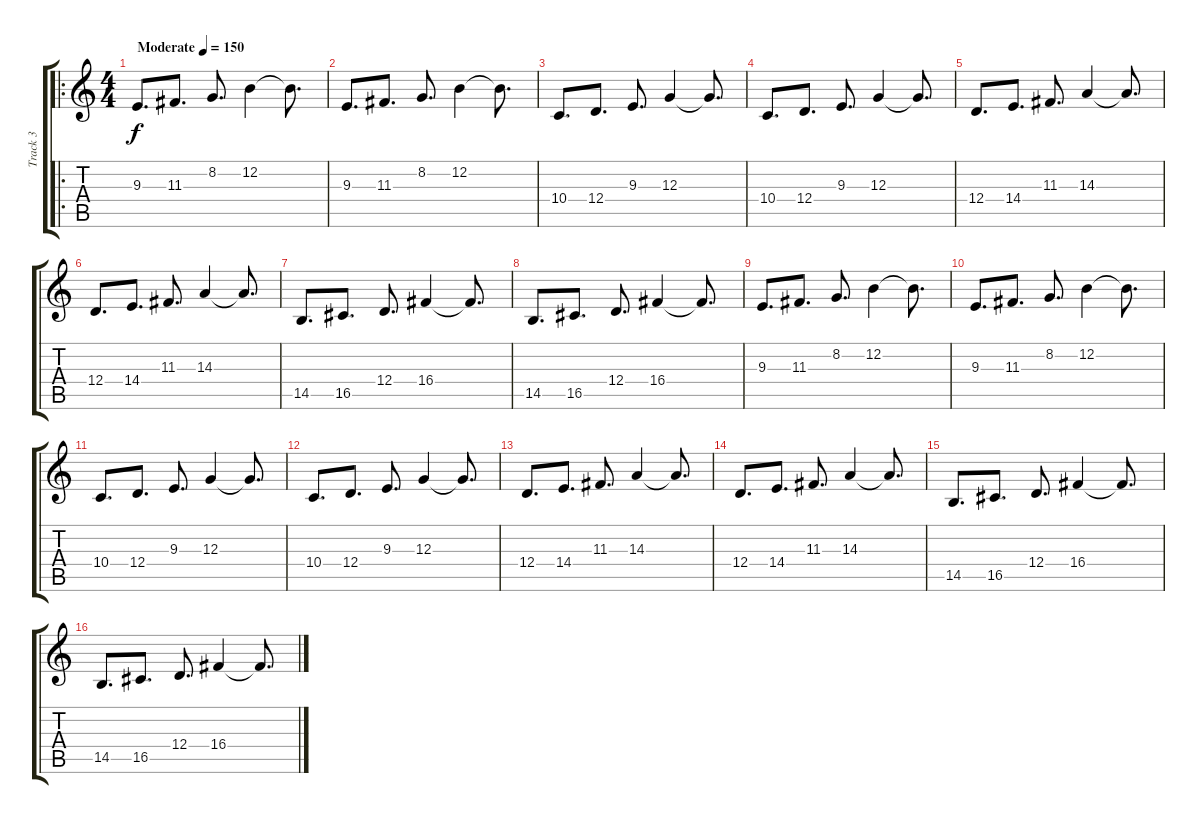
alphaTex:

\track ("Track 3" "Track 3") {instrument musicbox}
\staff {score tabs}
\tuning (E4 B3 G3 D3 A2 E2) {hide}
\ro
\ts (4 4)
\tempo (150 "Moderate")
\clef g2
\ks c
9.3.8{d dy f instrument musicbox} 11.3.8{d} 8.2.8{d} 12.2.4 12.2{t}.8{d} |
9.3.8{d} 11.3.8{d} 8.2.8{d} 12.2.4 12.2{t}.8{d} |
10.4.8{d} 12.4.8{d} 9.3.8{d} 12.3.4 12.3{t}.8{d} |
10.4.8{d} 12.4.8{d} 9.3.8{d} 12.3.4 12.3{t}.8{d} |
12.4.8{d} 14.4.8{d} 11.3.8{d} 14.3.4 14.3{t}.8{d} |
12.4.8{d} 14.4.8{d} 11.3.8{d} 14.3.4 14.3{t}.8{d} |
14.5.8{d} 16.5.8{d} 12.4.8{d} 16.4.4 16.4{t}.8{d} |
14.5.8{d} 16.5.8{d} 12.4.8{d} 16.4.4 16.4{t}.8{d} |
9.3.8{d} 11.3.8{d} 8.2.8{d} 12.2.4 12.2{t}.8{d} |
9.3.8{d} 11.3.8{d} 8.2.8{d} 12.2.4 12.2{t}.8{d} |
10.4.8{d} 12.4.8{d} 9.3.8{d} 12.3.4 12.3{t}.8{d} |
10.4.8{d} 12.4.8{d} 9.3.8{d} 12.3.4 12.3{t}.8{d} |
12.4.8{d} 14.4.8{d} 11.3.8{d} 14.3.4 14.3{t}.8{d} |
12.4.8{d} 14.4.8{d} 11.3.8{d} 14.3.4 14.3{t}.8{d} |
14.5.8{d} 16.5.8{d} 12.4.8{d} 16.4.4 16.4{t}.8{d} |
14.5.8{d} 16.5.8{d} 12.4.8{d} 16.4.4 16.4{t}.8{d}
